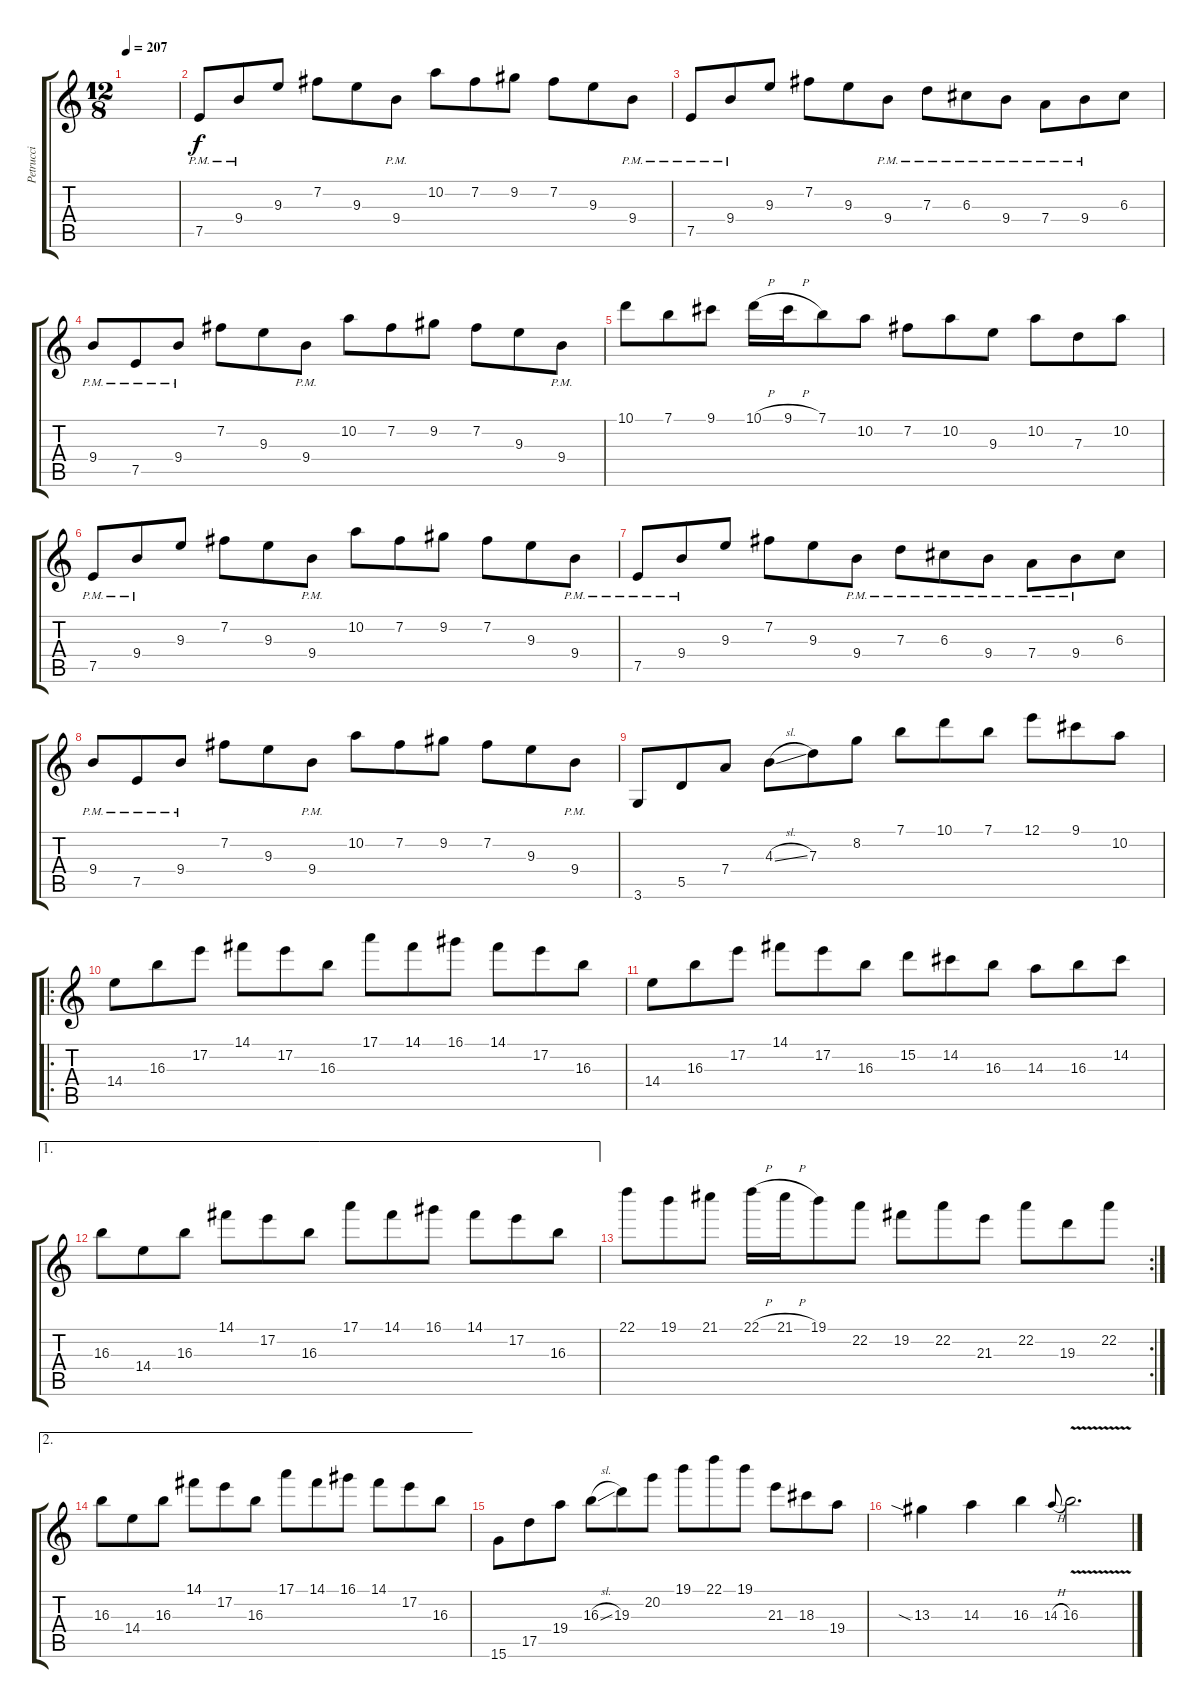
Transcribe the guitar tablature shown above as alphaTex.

\track ("Petrucci" "Petrucci") {instrument overdrivenguitar}
\staff {score tabs}
\tuning (E4 B3 G3 D3 A2 E2) {hide}
\ts (12 8)
\tempo 207
\clef g2
\ks c
|
7.5{pm}.8 9.4{pm}.8 9.3.8 7.2.8 9.3.8 9.4{pm}.8 10.2.8 7.2.8 9.2.8 7.2.8 9.3.8 9.4{pm}.8 |
7.5{pm}.8 9.4{pm}.8 9.3.8 7.2.8 9.3.8 9.4{pm}.8 7.3{pm}.8 6.3{pm}.8 9.4{pm}.8 7.4{pm}.8 9.4{pm}.8 6.3.8 |
9.4{pm}.8 7.5{pm}.8 9.4{pm}.8 7.2.8 9.3.8 9.4{pm}.8 10.2.8 7.2.8 9.2.8 7.2.8 9.3.8 9.4{pm}.8 |
10.1.8 7.1.8 9.1.8 10.1{h}.16 9.1{h}.16 7.1.8 10.2.8 7.2.8 10.2.8 9.3.8 10.2.8 7.3.8 10.2.8 |
7.5{pm}.8 9.4{pm}.8 9.3.8 7.2.8 9.3.8 9.4{pm}.8 10.2.8 7.2.8 9.2.8 7.2.8 9.3.8 9.4{pm}.8 |
7.5{pm}.8 9.4{pm}.8 9.3.8 7.2.8 9.3.8 9.4{pm}.8 7.3{pm}.8 6.3{pm}.8 9.4{pm}.8 7.4{pm}.8 9.4{pm}.8 6.3.8 |
9.4{pm}.8 7.5{pm}.8 9.4{pm}.8 7.2.8 9.3.8 9.4{pm}.8 10.2.8 7.2.8 9.2.8 7.2.8 9.3.8 9.4{pm}.8 |
3.6.8 5.5.8 7.4.8 4.3{sl}.8 7.3.8 8.2.8 7.1.8 10.1.8 7.1.8 12.1.8 9.1.8 10.2.8 |
\ro
14.4.8 16.3.8 17.2.8 14.1.8 17.2.8 16.3.8 17.1.8 14.1.8 16.1.8 14.1.8 17.2.8 16.3.8 |
14.4.8 16.3.8 17.2.8 14.1.8 17.2.8 16.3.8 15.2.8 14.2.8 16.3.8 14.3.8 16.3.8 14.2.8 |
\ae 1
16.3.8 14.4.8 16.3.8 14.1.8 17.2.8 16.3.8 17.1.8 14.1.8 16.1.8 14.1.8 17.2.8 16.3.8 |
\rc 2
22.1.8 19.1.8 21.1.8 22.1{h}.16 21.1{h}.16 19.1.8 22.2.8 19.2.8 22.2.8 21.3.8 22.2.8 19.3.8 22.2.8 |
\ae 2
16.3.8 14.4.8 16.3.8 14.1.8 17.2.8 16.3.8 17.1.8 14.1.8 16.1.8 14.1.8 17.2.8 16.3.8 |
15.6.8 17.5.8 19.4.8 16.3{sl}.8 19.3.8 20.2.8 19.1.8 22.1.8 19.1.8 21.3.8 18.3.8 19.4.8 |
13.3{sia}.4 14.3.4 16.3.4 14.3{h}.8{gr onbeat} 16.3{v}.2{d}
